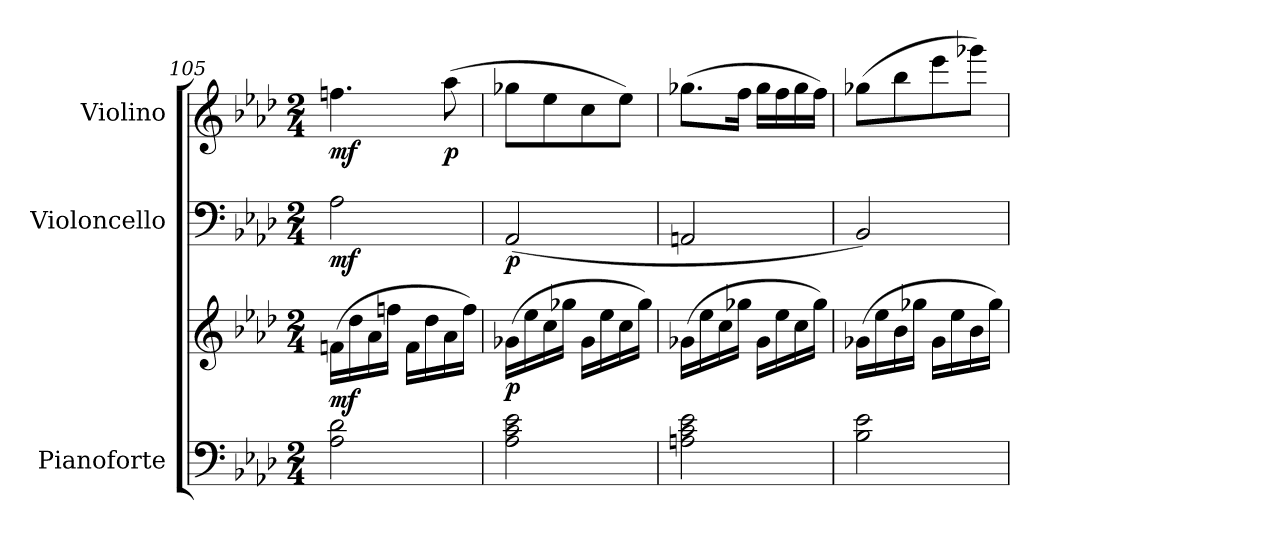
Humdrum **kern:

**kern	**kern	**dynam	**kern	**dynam	**kern	**dynam
*part3	*part3	*part3	*part2	*part2	*part1	*part1
*staff4	*staff3	*staff3/4	*staff2	*staff2	*staff1	*staff1
*I"Pianoforte	*	*	*I"Violoncello	*	*I"Violino	*
*I'Pno	*	*	*	*	*	*
*clefF4	*clefG2	*	*clefF4	*	*clefG2	*
*k[b-e-a-d-]	*k[b-e-a-d-]	*	*k[b-e-a-d-]	*	*k[b-e-a-d-]	*
*A-:	*A-:	*	*A-:	*	*A-:	*
*M2/4	*M2/4	*	*M2/4	*	*M2/4	*
=105	=105	=105	=105	=105	=105	=105
!	!	!LO:DY:b	!	!LO:DY:b	!	!LO:DY:b
2A-\ 2d-\	(>16fni\LL	mf	2A-\	mf	4.ffni\	mf
.	16dd-\	.	.	.	.	.
.	16a-\	.	.	.	.	.
.	16ffni\JJ	.	.	.	.	.
.	16f\LL	.	.	.	.	.
.	16dd-\	.	.	.	.	.
!	!	!	!	!	!	!LO:DY:b
.	16a-\	.	.	.	(>8aa-\	p
.	16ff\JJ)	.	.	.	.	.
!!LO:PB:g=z
=106	=106	=106	=106	=106	=106	=106
!	!	!LO:DY:b	!	!LO:DY:b	!	!
2A-\ 2c\ 2e-\	(>16g-X\LL	p	(>2AA-/	p	8gg-X\L	.
.	16ee-\	.	.	.	.	.
.	16cc\	.	.	.	8ee-\	.
.	16gg-X\JJ	.	.	.	.	.
.	16g-\LL	.	.	.	8cc\	.
.	16ee-\	.	.	.	.	.
.	16cc\	.	.	.	8ee-\J)	.
.	16gg-\JJ)	.	.	.	.	.
=107	=107	=107	=107	=107	=107	=107
2An\ 2c\ 2e-\	(>16g-X\LL	.	2AAn/	.	(>8.gg-X\L	.
.	16ee-\	.	.	.	.	.
.	16cc\	.	.	.	.	.
.	16gg-X\JJ	.	.	.	16ff\Jk	.
.	16g-\LL	.	.	.	16gg-\LL	.
.	16ee-\	.	.	.	16ff\	.
.	16cc\	.	.	.	16gg-\	.
.	16gg-\JJ)	.	.	.	16ff\JJ)	.
=108	=108	=108	=108	=108	=108	=108
2B-\ 2e-\	(>16g-X\LL	.	2BB-/)	.	(>8gg-X\L	.
.	16ee-\	.	.	.	.	.
.	16b-\	.	.	.	8bb-\	.
.	16gg-X\JJ	.	.	.	.	.
.	16g-\LL	.	.	.	8eee-\	.
.	16ee-\	.	.	.	.	.
.	16b-\	.	.	.	8ggg-X\J)	.
.	16gg-\JJ)	.	.	.	.	.
=	=	=	=	=	=	=
*-	*-	*-	*-	*-	*-	*-
